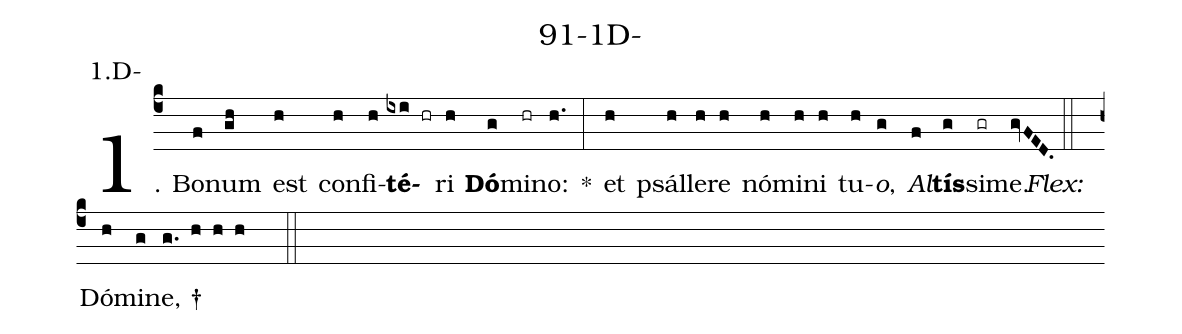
name: 91-1D-;
annotation: 1.D-;
%%
(c4)1. Bo(f)num(gh) est(h) con(h)fi(h)<b>té</b>(ixi hr)ri(h) <b>Dó</b>(g)mi(hr)no:(h.) *(:) et(h) psál(h)le(h)re(h) nó(h)mi(h)ni(h) tu(h)<i>o</i>,(g) <i>Al</i>(f)<b>tís</b>(g)si(gr)me.(gvFED.) (::)
<i>Flex:</i>()  Dó(h)mi(g)ne, †(g. h h h  ::)
